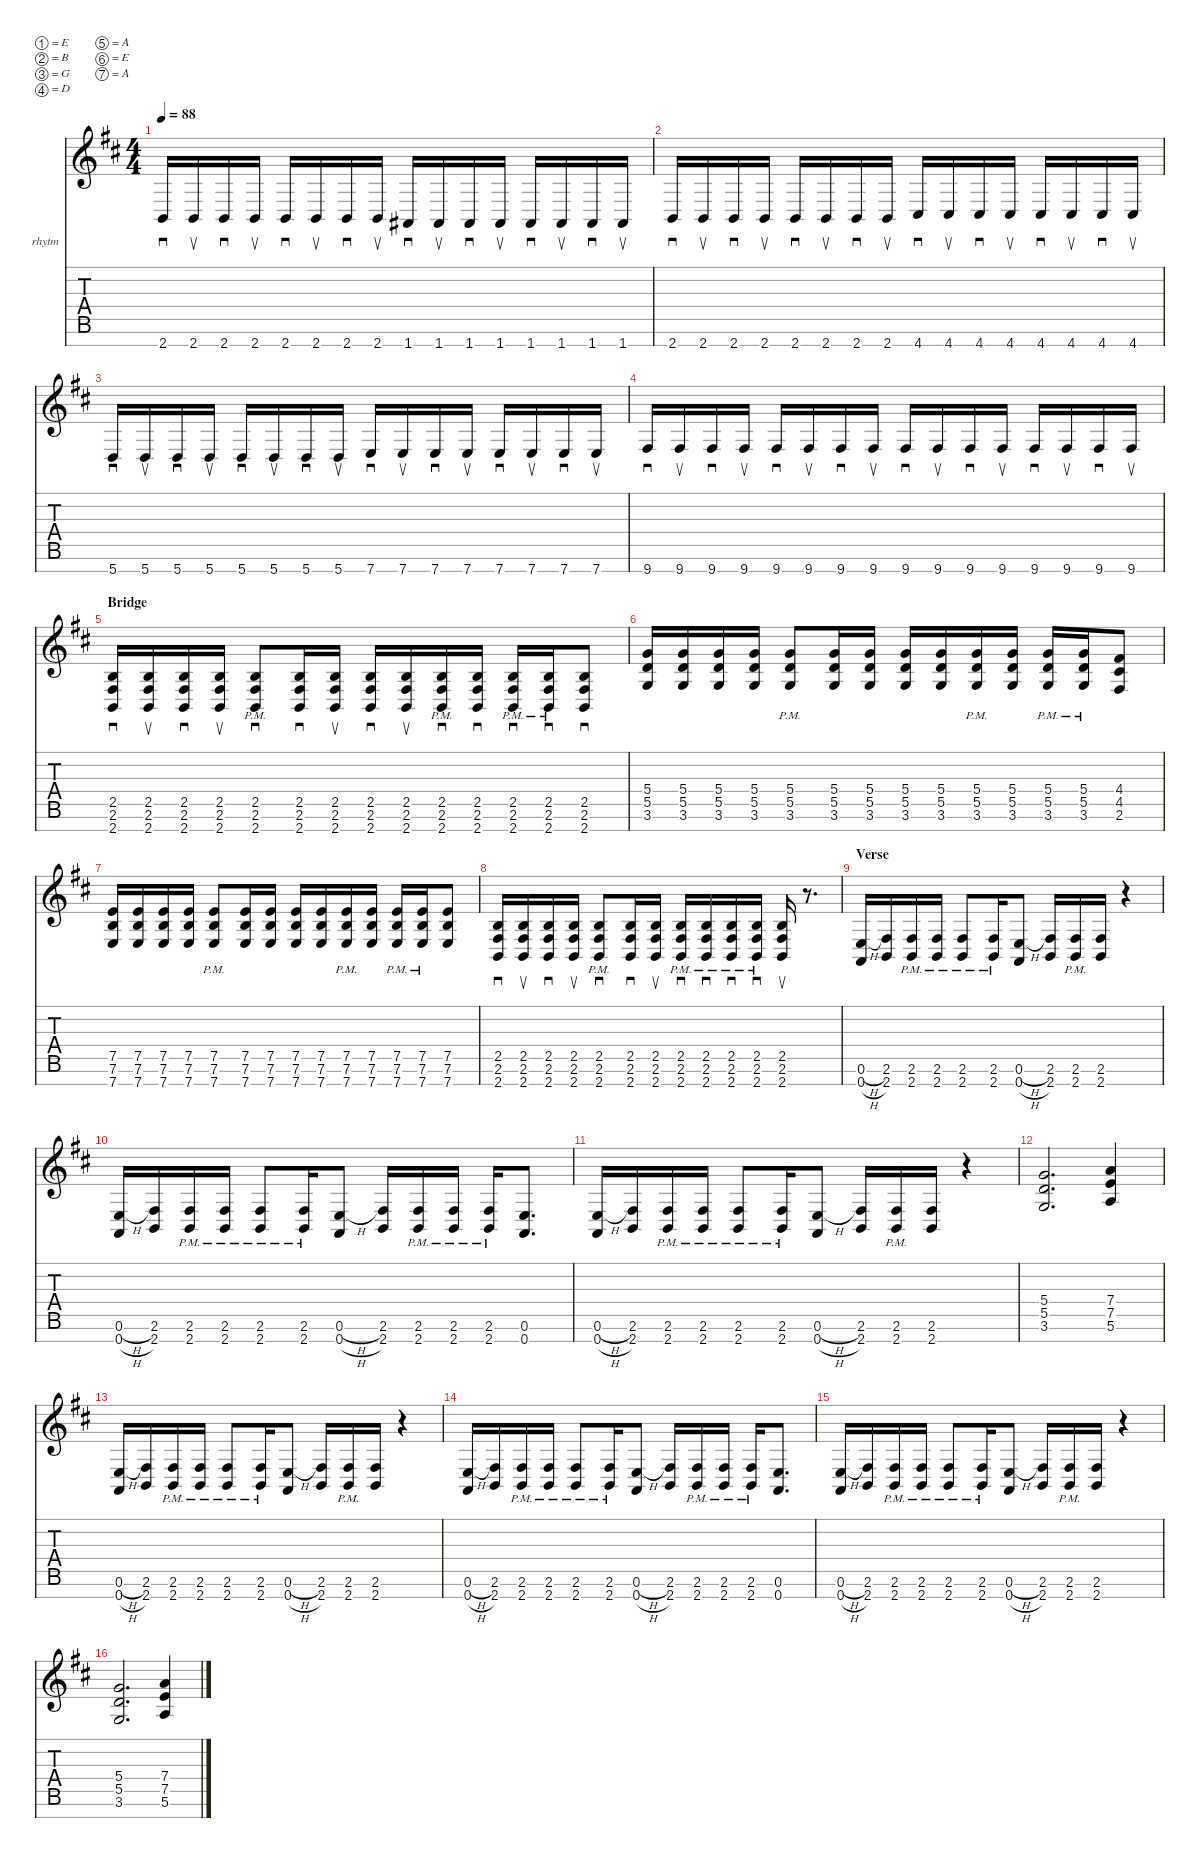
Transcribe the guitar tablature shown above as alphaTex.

\defaultSystemsLayout 4
\hideDynamics
\bracketExtendMode nobrackets
\firstSystemTrackNameOrientation horizontal
\otherSystemsTrackNameOrientation horizontal
\track ("Rhytm Guitar" "rhytm") {defaultSystemsLayout 2 instrument distortionguitar}
\staff {score tabs}
\tuning (E4 B3 G3 D3 A2 E2 A1)
\ts (4 4)
\tempo 88
\clef g2
\scale
1.05412
\ks bminor
2.7{acc forcenatural}.16{sd dy mf beam Up} 2.7{acc forcenatural}.16{su beam Up} 2.7{acc forcenatural}.16{sd beam Up} 2.7{acc forcenatural}.16{su beam Up} 2.7{acc forcenatural}.16{sd beam Up} 2.7{acc forcenatural}.16{su beam Up} 2.7{acc forcenatural}.16{sd beam Up} 2.7{acc forcenatural}.16{su beam Up} 1.7{acc #}.16{sd beam Up} 1.7{acc #}.16{su beam Up} 1.7{acc #}.16{sd beam Up} 1.7{acc #}.16{su beam Up} 1.7{acc #}.16{sd beam Up} 1.7{acc #}.16{su beam Up} 1.7{acc #}.16{sd beam Up} 1.7{acc #}.16{su beam Up} |
\scale
0.945884 2.7{acc forcenatural}.16{sd beam Up} 2.7{acc forcenatural}.16{su beam Up} 2.7{acc forcenatural}.16{sd beam Up} 2.7{acc forcenatural}.16{su beam Up} 2.7{acc forcenatural}.16{sd beam Up} 2.7{acc forcenatural}.16{su beam Up} 2.7{acc forcenatural}.16{sd beam Up} 2.7{acc forcenatural}.16{su beam Up} 4.7{acc #}.16{sd beam Up} 4.7{acc #}.16{su beam Up} 4.7{acc #}.16{sd beam Up} 4.7{acc #}.16{su beam Up} 4.7{acc #}.16{sd beam Up} 4.7{acc #}.16{su beam Up} 4.7{acc #}.16{sd beam Up} 4.7{acc #}.16{su beam Up} |
\scale
1.04969 5.7{acc forcenatural}.16{sd beam Up} 5.7{acc forcenatural}.16{su beam Up} 5.7{acc forcenatural}.16{sd beam Up} 5.7{acc forcenatural}.16{su beam Up} 5.7{acc forcenatural}.16{sd beam Up} 5.7{acc forcenatural}.16{su beam Up} 5.7{acc forcenatural}.16{sd beam Up} 5.7{acc forcenatural}.16{su beam Up} 7.7{acc forcenatural}.16{sd beam Up} 7.7{acc forcenatural}.16{su beam Up} 7.7{acc forcenatural}.16{sd beam Up} 7.7{acc forcenatural}.16{su beam Up} 7.7{acc forcenatural}.16{sd beam Up} 7.7{acc forcenatural}.16{su beam Up} 7.7{acc forcenatural}.16{sd beam Up} 7.7{acc forcenatural}.16{su beam Up} |
\scale
0.950305 9.7{acc #}.16{sd beam Up} 9.7{acc #}.16{su beam Up} 9.7{acc #}.16{sd beam Up} 9.7{acc #}.16{su beam Up} 9.7{acc #}.16{sd beam Up} 9.7{acc #}.16{su beam Up} 9.7{acc #}.16{sd beam Up} 9.7{acc #}.16{su beam Up} 9.7{acc #}.16{sd beam Up} 9.7{acc #}.16{su beam Up} 9.7{acc #}.16{sd beam Up} 9.7{acc #}.16{su beam Up} 9.7{acc #}.16{sd beam Up} 9.7{acc #}.16{su beam Up} 9.7{acc #}.16{sd beam Up} 9.7{acc #}.16{su beam Up} |
\section ("" "Bridge")
\scale
1.05412 (2.7{acc forcenatural} 2.6{acc #} 2.5{acc forcenatural}).16{sd beam Up} (2.7{acc forcenatural} 2.6{acc #} 2.5{acc forcenatural}).16{su beam Up} (2.7{acc forcenatural} 2.6{acc #} 2.5{acc forcenatural}).16{sd beam Up} (2.7{acc forcenatural} 2.6{acc #} 2.5{acc forcenatural}).16{su beam Up} (2.7{pm acc forcenatural} 2.6{pm acc #} 2.5{pm acc forcenatural}).8{sd beam Up} (2.7{acc forcenatural} 2.6{acc #} 2.5{acc forcenatural}).16{sd beam Up} (2.7{acc forcenatural} 2.6{acc #} 2.5{acc forcenatural}).16{su beam Up} (2.7{acc forcenatural} 2.6{acc #} 2.5{acc forcenatural}).16{sd beam Up} (2.7{acc forcenatural} 2.6{acc #} 2.5{acc forcenatural}).16{su beam Up} (2.7{pm acc forcenatural} 2.6{pm acc #} 2.5{pm acc forcenatural}).16{sd beam Up} (2.7{acc forcenatural} 2.6{acc #} 2.5{acc forcenatural}).16{sd beam Up} (2.7{pm acc forcenatural} 2.6{pm acc #} 2.5{pm acc forcenatural}).16{sd beam Up} (2.5{pm acc forcenatural} 2.6{pm acc #} 2.7{pm acc forcenatural}).16{sd beam Up} (2.7{acc forcenatural} 2.6{acc #} 2.5{acc forcenatural}).8{sd beam Up} |
\scale
0.945884 (3.6{acc forcenatural} 5.5{acc forcenatural} 5.4{acc forcenatural}).16{beam Up} (3.6{acc forcenatural} 5.5{acc forcenatural} 5.4{acc forcenatural}).16{beam Up} (3.6{acc forcenatural} 5.5{acc forcenatural} 5.4{acc forcenatural}).16{beam Up} (3.6{acc forcenatural} 5.5{acc forcenatural} 5.4{acc forcenatural}).16{beam Up} (3.6{pm acc forcenatural} 5.5{pm acc forcenatural} 5.4{pm acc forcenatural}).8{beam Up} (3.6{acc forcenatural} 5.5{acc forcenatural} 5.4{acc forcenatural}).16{beam Up} (3.6{acc forcenatural} 5.5{acc forcenatural} 5.4{acc forcenatural}).16{beam Up} (3.6{acc forcenatural} 5.5{acc forcenatural} 5.4{acc forcenatural}).16{beam Up} (3.6{acc forcenatural} 5.5{acc forcenatural} 5.4{acc forcenatural}).16{beam Up} (3.6{pm acc forcenatural} 5.5{pm acc forcenatural} 5.4{pm acc forcenatural}).16{beam Up} (3.6{acc forcenatural} 5.5{acc forcenatural} 5.4{acc forcenatural}).16{beam Up} (3.6{pm acc forcenatural} 5.5{pm acc forcenatural} 5.4{pm acc forcenatural}).16{beam Up} (3.6{pm acc forcenatural} 5.5{pm acc forcenatural} 5.4{pm acc forcenatural}).16{beam Up} (2.6{acc #} 4.5{acc #} 4.4{acc #}).8{beam Up} |
\scale
1.04969 (7.7{acc forcenatural} 7.6{acc forcenatural} 7.5{acc forcenatural}).16{beam Up} (7.7{acc forcenatural} 7.6{acc forcenatural} 7.5{acc forcenatural}).16{beam Up} (7.7{acc forcenatural} 7.6{acc forcenatural} 7.5{acc forcenatural}).16{beam Up} (7.7{acc forcenatural} 7.6{acc forcenatural} 7.5{acc forcenatural}).16{beam Up} (7.7{pm acc forcenatural} 7.6{pm acc forcenatural} 7.5{pm acc forcenatural}).8{beam Up} (7.7{acc forcenatural} 7.6{acc forcenatural} 7.5{acc forcenatural}).16{beam Up} (7.7{acc forcenatural} 7.6{acc forcenatural} 7.5{acc forcenatural}).16{beam Up} (7.7{acc forcenatural} 7.6{acc forcenatural} 7.5{acc forcenatural}).16{beam Up} (7.7{acc forcenatural} 7.6{acc forcenatural} 7.5{acc forcenatural}).16{beam Up} (7.7{pm acc forcenatural} 7.6{pm acc forcenatural} 7.5{pm acc forcenatural}).16{beam Up} (7.7{acc forcenatural} 7.6{acc forcenatural} 7.5{acc forcenatural}).16{beam Up} (7.7{pm acc forcenatural} 7.6{pm acc forcenatural} 7.5{pm acc forcenatural}).16{beam Up} (7.7{pm acc forcenatural} 7.6{pm acc forcenatural} 7.5{pm acc forcenatural}).16{beam Up} (7.7{acc forcenatural} 7.6{acc forcenatural} 7.5{acc forcenatural}).8{beam Up} |
\scale
0.950305 (2.7{acc forcenatural} 2.6{acc #} 2.5{acc forcenatural}).16{sd beam Up} (2.7{acc forcenatural} 2.6{acc #} 2.5{acc forcenatural}).16{su beam Up} (2.7{acc forcenatural} 2.6{acc #} 2.5{acc forcenatural}).16{sd beam Up} (2.7{acc forcenatural} 2.6{acc #} 2.5{acc forcenatural}).16{su beam Up} (2.7{pm acc forcenatural} 2.6{pm acc #} 2.5{pm acc forcenatural}).8{sd beam Up} (2.7{acc forcenatural} 2.6{acc #} 2.5{acc forcenatural}).16{sd beam Up} (2.7{acc forcenatural} 2.6{acc #} 2.5{acc forcenatural}).16{su beam Up} (2.7{pm acc forcenatural} 2.6{pm acc #} 2.5{pm acc forcenatural}).16{sd beam Up} (2.7{pm acc forcenatural} 2.6{pm acc #} 2.5{pm acc forcenatural}).16{sd beam Up} (2.7{pm acc forcenatural} 2.6{pm acc #} 2.5{pm acc forcenatural}).16{sd beam Up} (2.7{pm acc forcenatural} 2.6{pm acc #} 2.5{pm acc forcenatural}).16{sd beam Up} (2.7{acc forcenatural} 2.6{acc #} 2.5{acc forcenatural}).16{su beam Up} r.8{d beam Up} |
\section ("" "Verse")
\scale
1.05412 (0.7{h acc forcenatural} 0.6{h acc forcenatural}).16{beam Up} (2.7{acc forcenatural} 2.6{acc #}).16{beam Up} (2.7{pm acc forcenatural} 2.6{pm acc #}).16{beam Up} (2.7{pm acc forcenatural} 2.6{pm acc #}).16{beam Up} (2.7{pm acc forcenatural} 2.6{pm acc #}).8{beam Up} (2.7{pm acc forcenatural} 2.6{pm acc #}).16{beam Up} (0.7{h acc forcenatural} 0.6{h acc forcenatural}).8{beam Up} (2.7{acc forcenatural} 2.6{acc #}).16{beam Up} (2.7{pm acc forcenatural} 2.6{pm acc #}).16{beam Up} (2.7{acc forcenatural} 2.6{acc #}).16{beam Up} r.4{beam Up} |
\scale
0.945884 (0.7{h acc forcenatural} 0.6{h acc forcenatural}).16{beam Up} (2.7{acc forcenatural} 2.6{acc #}).16{beam Up} (2.7{pm acc forcenatural} 2.6{pm acc #}).16{beam Up} (2.7{pm acc forcenatural} 2.6{pm acc #}).16{beam Up} (2.7{pm acc forcenatural} 2.6{pm acc #}).8{beam Up} (2.7{pm acc forcenatural} 2.6{pm acc #}).16{beam Up} (0.7{h acc forcenatural} 0.6{h acc forcenatural}).8{beam Up} (2.7{acc forcenatural} 2.6{acc #}).16{beam Up} (2.7{pm acc forcenatural} 2.6{pm acc #}).16{beam Up} (2.7{pm acc forcenatural} 2.6{pm acc #}).16{beam Up} (2.7{pm acc forcenatural} 2.6{pm acc #}).16{beam Up} (0.7{acc forcenatural} 0.6{acc forcenatural}).8{d beam Up} |
\scale
1.05412 (0.7{h acc forcenatural} 0.6{h acc forcenatural}).16{beam Up} (2.7{acc forcenatural} 2.6{acc #}).16{beam Up} (2.7{pm acc forcenatural} 2.6{pm acc #}).16{beam Up} (2.7{pm acc forcenatural} 2.6{pm acc #}).16{beam Up} (2.7{pm acc forcenatural} 2.6{pm acc #}).8{beam Up} (2.7{pm acc forcenatural} 2.6{pm acc #}).16{beam Up} (0.7{h acc forcenatural} 0.6{h acc forcenatural}).8{beam Up} (2.7{acc forcenatural} 2.6{acc #}).16{beam Up} (2.7{pm acc forcenatural} 2.6{pm acc #}).16{beam Up} (2.7{acc forcenatural} 2.6{acc #}).16{beam Up} r.4{beam Up} |
\scale
0.945884 (3.6{acc forcenatural} 5.5{acc forcenatural} 5.4{acc forcenatural}).2{d beam Up} (5.6{acc forcenatural} 7.5{acc forcenatural} 7.4{acc forcenatural}).4{beam Up} |
\scale
1.05412 (0.7{h acc forcenatural} 0.6{h acc forcenatural}).16{beam Up} (2.7{acc forcenatural} 2.6{acc #}).16{beam Up} (2.7{pm acc forcenatural} 2.6{pm acc #}).16{beam Up} (2.7{pm acc forcenatural} 2.6{pm acc #}).16{beam Up} (2.7{pm acc forcenatural} 2.6{pm acc #}).8{beam Up} (2.7{pm acc forcenatural} 2.6{pm acc #}).16{beam Up} (0.7{h acc forcenatural} 0.6{h acc forcenatural}).8{beam Up} (2.7{acc forcenatural} 2.6{acc #}).16{beam Up} (2.7{pm acc forcenatural} 2.6{pm acc #}).16{beam Up} (2.7{acc forcenatural} 2.6{acc #}).16{beam Up} r.4{beam Up} |
\scale
0.945884 (0.7{h acc forcenatural} 0.6{h acc forcenatural}).16{beam Up} (2.7{acc forcenatural} 2.6{acc #}).16{beam Up} (2.7{pm acc forcenatural} 2.6{pm acc #}).16{beam Up} (2.7{pm acc forcenatural} 2.6{pm acc #}).16{beam Up} (2.7{pm acc forcenatural} 2.6{pm acc #}).8{beam Up} (2.7{pm acc forcenatural} 2.6{pm acc #}).16{beam Up} (0.7{h acc forcenatural} 0.6{h acc forcenatural}).8{beam Up} (2.7{acc forcenatural} 2.6{acc #}).16{beam Up} (2.7{pm acc forcenatural} 2.6{pm acc #}).16{beam Up} (2.7{pm acc forcenatural} 2.6{pm acc #}).16{beam Up} (2.7{pm acc forcenatural} 2.6{pm acc #}).16{beam Up} (0.7{acc forcenatural} 0.6{acc forcenatural}).8{d beam Up} |
\scale
1.04969 (0.7{h acc forcenatural} 0.6{h acc forcenatural}).16{beam Up} (2.7{acc forcenatural} 2.6{acc #}).16{beam Up} (2.7{pm acc forcenatural} 2.6{pm acc #}).16{beam Up} (2.7{pm acc forcenatural} 2.6{pm acc #}).16{beam Up} (2.7{pm acc forcenatural} 2.6{pm acc #}).8{beam Up} (2.7{pm acc forcenatural} 2.6{pm acc #}).16{beam Up} (0.7{h acc forcenatural} 0.6{h acc forcenatural}).8{beam Up} (2.7{acc forcenatural} 2.6{acc #}).16{beam Up} (2.7{pm acc forcenatural} 2.6{pm acc #}).16{beam Up} (2.7{acc forcenatural} 2.6{acc #}).16{beam Up} r.4{beam Up} |
\scale
0.950305 (3.6{acc forcenatural} 5.5{acc forcenatural} 5.4{acc forcenatural}).2{d beam Up} (5.6{acc forcenatural} 7.5{acc forcenatural} 7.4{acc forcenatural}).4{beam Up}
